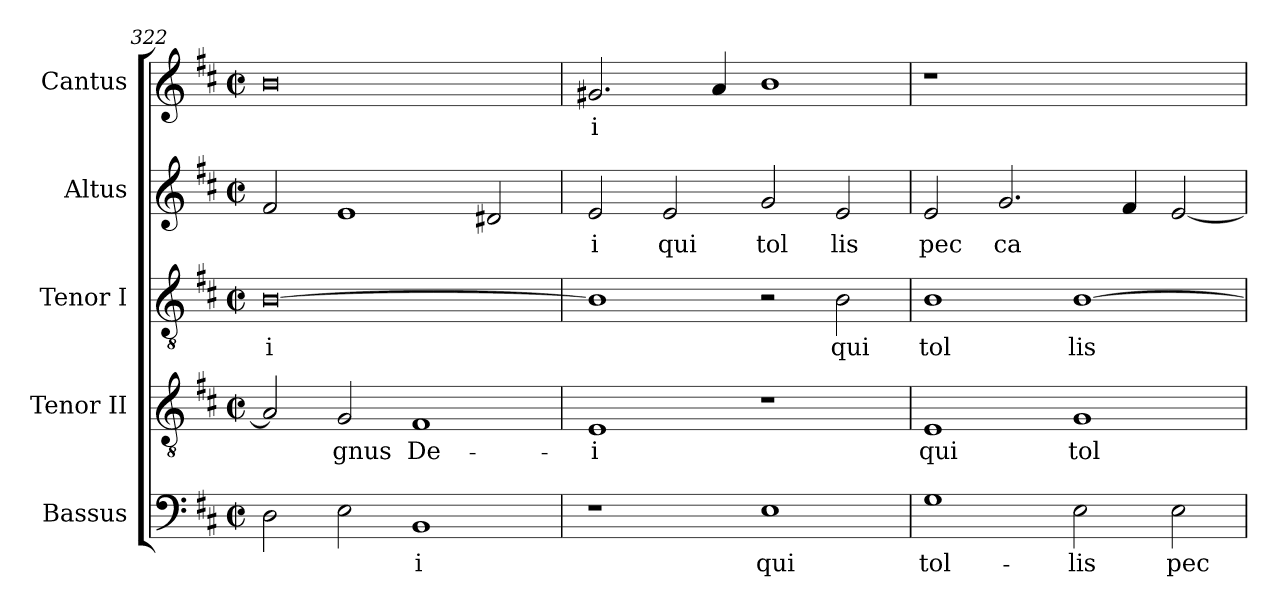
**kern	**text	**kern	**text	**kern	**text	**kern	**text	**kern	**text
*part5	*part5	*part4	*part4	*part3	*part3	*part2	*part2	*part1	*part1
*staff5	*staff5	*staff4	*staff4	*staff3	*staff3	*staff2	*staff2	*staff1	*staff1
*I"Bassus	*	*I"Tenor II	*	*I"Tenor I	*	*I"Altus	*	*I"Cantus	*
*I'B	*	*I'T II	*	*I'T I	*	*I'A	*	*I'C	*
*clefF4	*	*clefGv2	*	*clefGv2	*	*clefG2	*	*clefG2	*
*k[f#c#]	*	*k[f#c#]	*	*k[f#c#]	*	*k[f#c#]	*	*k[f#c#]	*
*D:	*	*D:	*	*D:	*	*D:	*	*D:	*
*M2/2	*	*M2/2	*	*M2/2	*	*M2/2	*	*M2/2	*
*met(c|)	*	*met(c|)	*	*met(c|)	*	*met(c|)	*	*met(c|)	*
=322	=322	=322	=322	=322	=322	=322	=322	=322	=322
!	!LO:LY:b:cj	!	!LO:LY:b:cj	!	!LO:LY:b:cj	!	!LO:LY:b:cj	!	!LO:LY:b:cj
2D\	--	2A/]	--	[>0B	i	2f#/	.	0b	.
!	!LO:LY:b:cj	!	!LO:LY:b:cj	!	!	!	!LO:LY:b:cj	!	!
2E\	--	2G/	-gnus	.	.	1e	.	.	.
!	!LO:LY:b:cj	!	!LO:LY:b:cj	!	!	!	!	!	!
1BB	-i	1F#	De-	.	.	.	.	.	.
!	!	!	!	!	!	!	!LO:LY:b:cj	!	!
.	.	.	.	.	.	2d#/	.	.	.
=323	=323	=323	=323	=323	=323	=323	=323	=323	=323
!	!	!	!LO:LY:b:cj	!	!LO:LY:b:cj	!	!LO:LY:b:cj	!	!LO:LY:b:cj
1r	.	1E	-i	1B]	.	2e/	i	2.g#X/	i
!	!	!	!	!	!	!	!LO:LY:b:cj	!	!
.	.	.	.	.	.	2e/	qui	.	.
!	!	!	!	!	!	!	!	!	!LO:LY:b:cj
.	.	.	.	.	.	.	.	4a/	.
!	!LO:LY:b:cj	!	!	!	!	!	!LO:LY:b:cj	!	!LO:LY:b:cj
1E	qui	1r	.	2r	.	2g/	tol	1b	.
!	!	!	!	!	!LO:LY:b:cj	!	!LO:LY:b:cj	!	!
.	.	.	.	2B\	qui	2e/	lis	.	.
=324	=324	=324	=324	=324	=324	=324	=324	=324	=324
!	!LO:LY:b:cj	!	!LO:LY:b:cj	!	!LO:LY:b:cj	!	!LO:LY:b:cj	!	!
1G	tol-	1E	qui	1B	tol	2e/	pec	1r	.
!	!	!	!	!	!	!	!LO:LY:b:cj	!	!
.	.	.	.	.	.	2.g/	ca	.	.
!	!LO:LY:b:cj	!	!LO:LY:b:cj	!	!LO:LY:b:cj	!	!	!	!
2E\	-lis	1G	tol-	[>1B	lis	.	.	1ryy	.
!	!	!	!	!	!	!	!LO:LY:b:cj	!	!
.	.	.	.	.	.	4f#/	.	.	.
!	!LO:LY:b:cj	!	!	!	!	!	!LO:LY:b:cj	!	!
2E\	pec-	.	.	.	.	[<2e/	.	.	.
=	=	=	=	=	=	=	=	=	=
*-	*-	*-	*-	*-	*-	*-	*-	*-	*-
